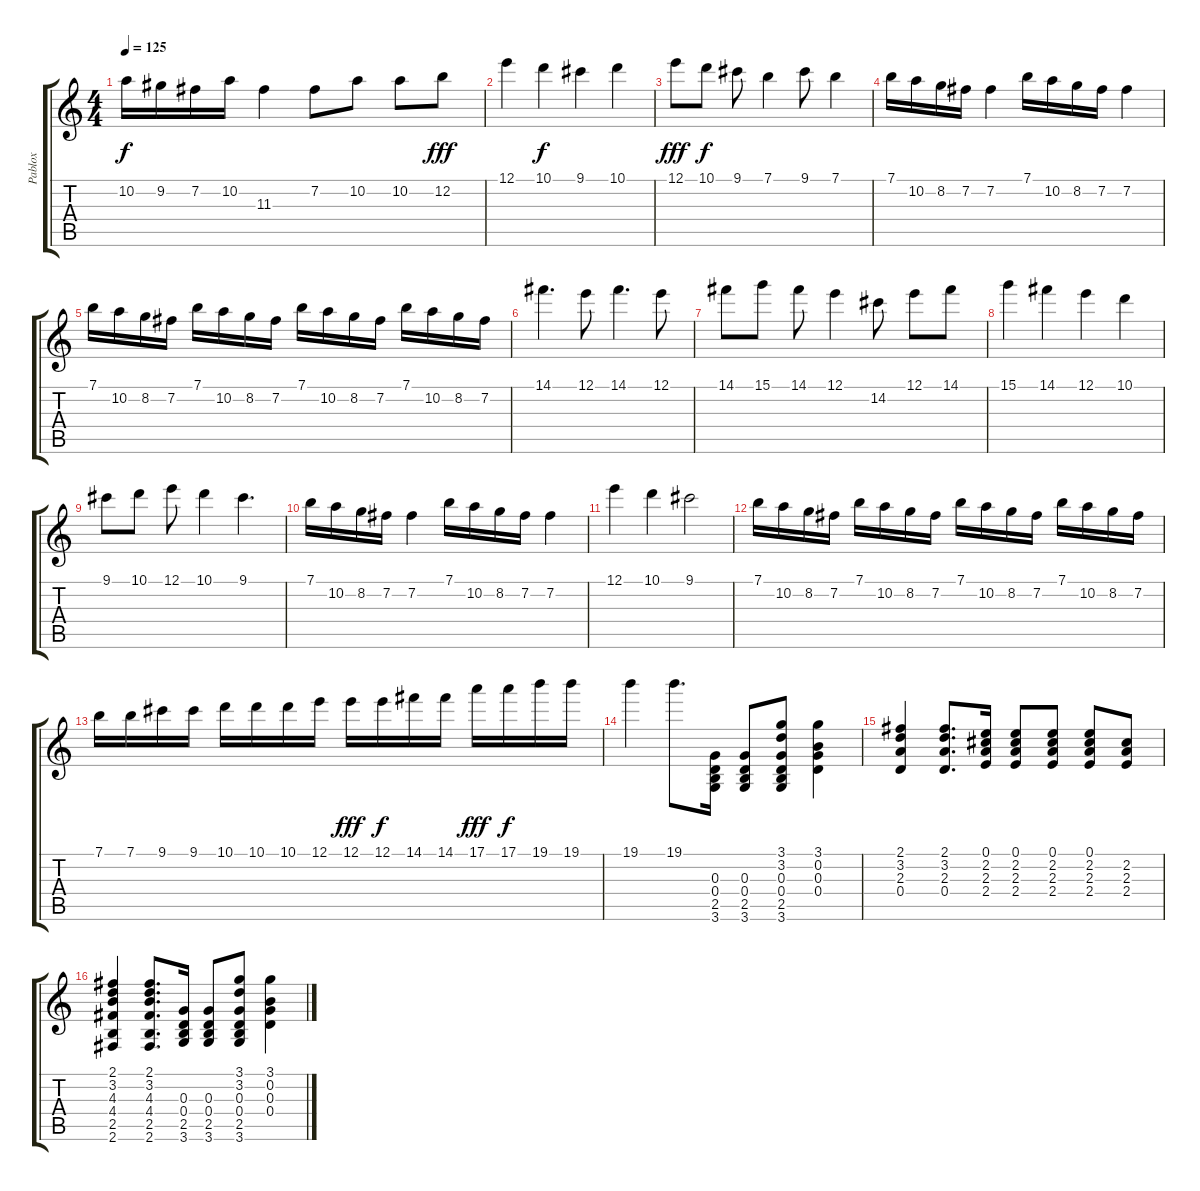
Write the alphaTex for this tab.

\track ("Pablox" "Pablox") {instrument distortionguitar}
\staff {score tabs}
\tuning (E4 B3 G3 D3 A2 E2) {hide}
\ts (4 4)
\tempo 125
\clef g2
\ks c
10.2.16{dy f} 9.2.16 7.2.16 10.2.16 11.3.4 7.2.8 10.2.8 10.2.8 12.2.8{dy fff} |
12.1.4 10.1.4{dy f} 9.1.4 10.1.4 |
12.1.8{dy fff} 10.1.8{dy f} 9.1.8 7.1.4 9.1.8 7.1.4 |
7.1.16 10.2.16 8.2.16 7.2.16 7.2.4 7.1.16 10.2.16 8.2.16 7.2.16 7.2.4 |
7.1.16 10.2.16 8.2.16 7.2.16 7.1.16 10.2.16 8.2.16 7.2.16 7.1.16 10.2.16 8.2.16 7.2.16 7.1.16 10.2.16 8.2.16 7.2.16 |
14.1.4{d} 12.1.8 14.1.4{d} 12.1.8 |
14.1.8 15.1.8 14.1.8 12.1.4 14.2.8 12.1.8 14.1.8 |
15.1.4 14.1.4 12.1.4 10.1.4 |
9.1.8 10.1.8 12.1.8 10.1.4 9.1.4{d} |
7.1.16 10.2.16 8.2.16 7.2.16 7.2.4 7.1.16 10.2.16 8.2.16 7.2.16 7.2.4 |
12.1.4 10.1.4 9.1.2 |
7.1.16 10.2.16 8.2.16 7.2.16 7.1.16 10.2.16 8.2.16 7.2.16 7.1.16 10.2.16 8.2.16 7.2.16 7.1.16 10.2.16 8.2.16 7.2.16 |
7.1.16 7.1.16 9.1.16 9.1.16 10.1.16 10.1.16 10.1.16 12.1.16 12.1.16{dy fff} 12.1.16{dy f} 14.1.16 14.1.16 17.1.16{dy fff} 17.1.16{dy f} 19.1.16 19.1.16 |
19.1.4{volume 9} 19.1.8{d} (0.3 0.4 2.5 3.6).16 (0.3 0.4 2.5 3.6).8 (3.1 3.2 0.3 0.4 2.5 3.6).8 (3.1 0.2 0.3 0.4).4 |
(2.1 3.2 2.3 0.4).4 (2.1 3.2 2.3 0.4).8{d} (0.1 2.2 2.3 2.4).16 (0.1 2.2 2.3 2.4).8 (0.1 2.2 2.3 2.4).8 (0.1 2.2 2.3 2.4).8 (2.2 2.3 2.4).8 |
(2.1 3.2 4.3 4.4 2.5 2.6).4 (2.1 3.2 4.3 4.4 2.5 2.6).8{d} (0.3 0.4 2.5 3.6).16 (0.3 0.4 2.5 3.6).8 (3.1 3.2 0.3 0.4 2.5 3.6).8 (3.1 0.2 0.3 0.4).4
